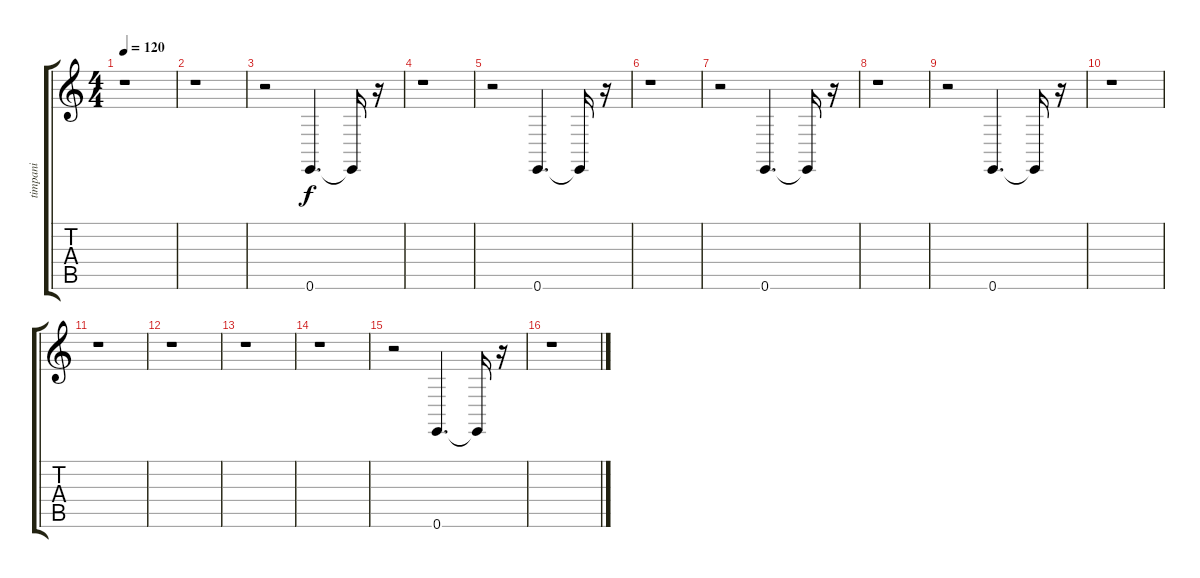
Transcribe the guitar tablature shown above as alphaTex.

\track ("timpani" "timpani") {instrument timpani}
\staff {score tabs}
\tuning (E4 B3 G3 D3 A2 E2) {hide}
\ts (4 4)
\tempo 120
\clef g2
\ks c
r.1{dy f} |
r.1 |
r.2 0.6.4{d} 0.6{t}.16 r.16 |
r.1 |
r.2 0.6.4{d} 0.6{t}.16 r.16 |
r.1 |
r.2 0.6.4{d} 0.6{t}.16 r.16 |
r.1 |
r.2 0.6.4{d} 0.6{t}.16 r.16 |
r.1 |
r.1 |
r.1 |
r.1 |
r.1 |
r.2 0.6.4{d} 0.6{t}.16 r.16 |
r.1
